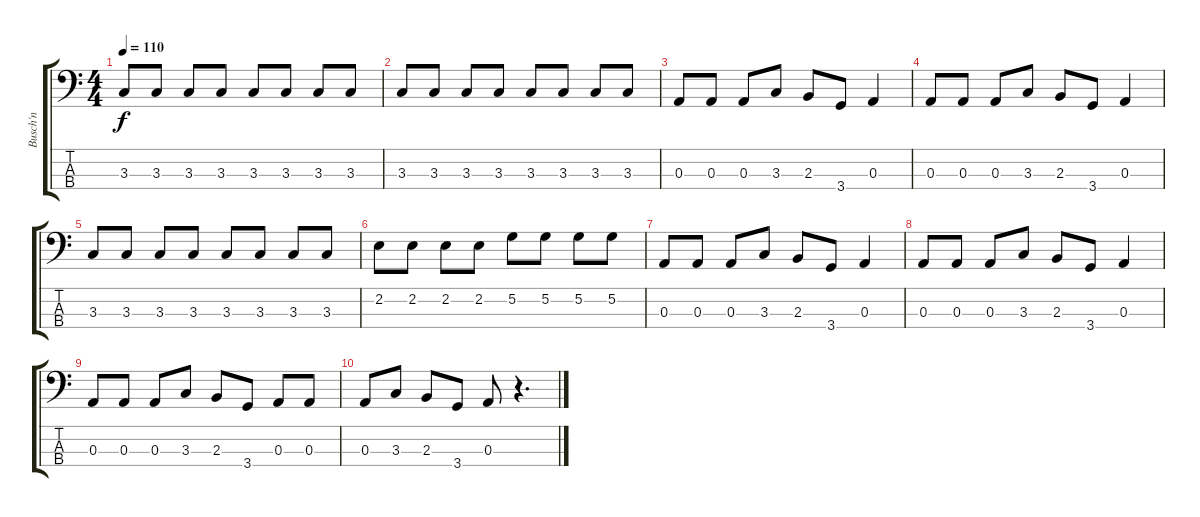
\track ("Busch'n" "Busch'n") {instrument electricbasspick}
\staff {score tabs}
\tuning (G2 D2 A1 E1) {hide}
\ts (4 4)
\tempo 110
\clef f4
\ks c
3.3.8{dy f} 3.3.8 3.3.8 3.3.8 3.3.8 3.3.8 3.3.8 3.3.8 |
3.3.8 3.3.8 3.3.8 3.3.8 3.3.8 3.3.8 3.3.8 3.3.8 |
0.3.8 0.3.8 0.3.8 3.3.8 2.3.8 3.4.8 0.3.4 |
0.3.8 0.3.8 0.3.8 3.3.8 2.3.8 3.4.8 0.3.4 |
3.3.8 3.3.8 3.3.8 3.3.8 3.3.8 3.3.8 3.3.8 3.3.8 |
2.2.8 2.2.8 2.2.8 2.2.8 5.2.8 5.2.8 5.2.8 5.2.8 |
0.3.8 0.3.8 0.3.8 3.3.8 2.3.8 3.4.8 0.3.4 |
0.3.8 0.3.8 0.3.8 3.3.8 2.3.8 3.4.8 0.3.4 |
0.3.8 0.3.8 0.3.8 3.3.8 2.3.8 3.4.8 0.3.8 0.3.8 |
0.3.8 3.3.8 2.3.8 3.4.8 0.3.8 r.4{d}
